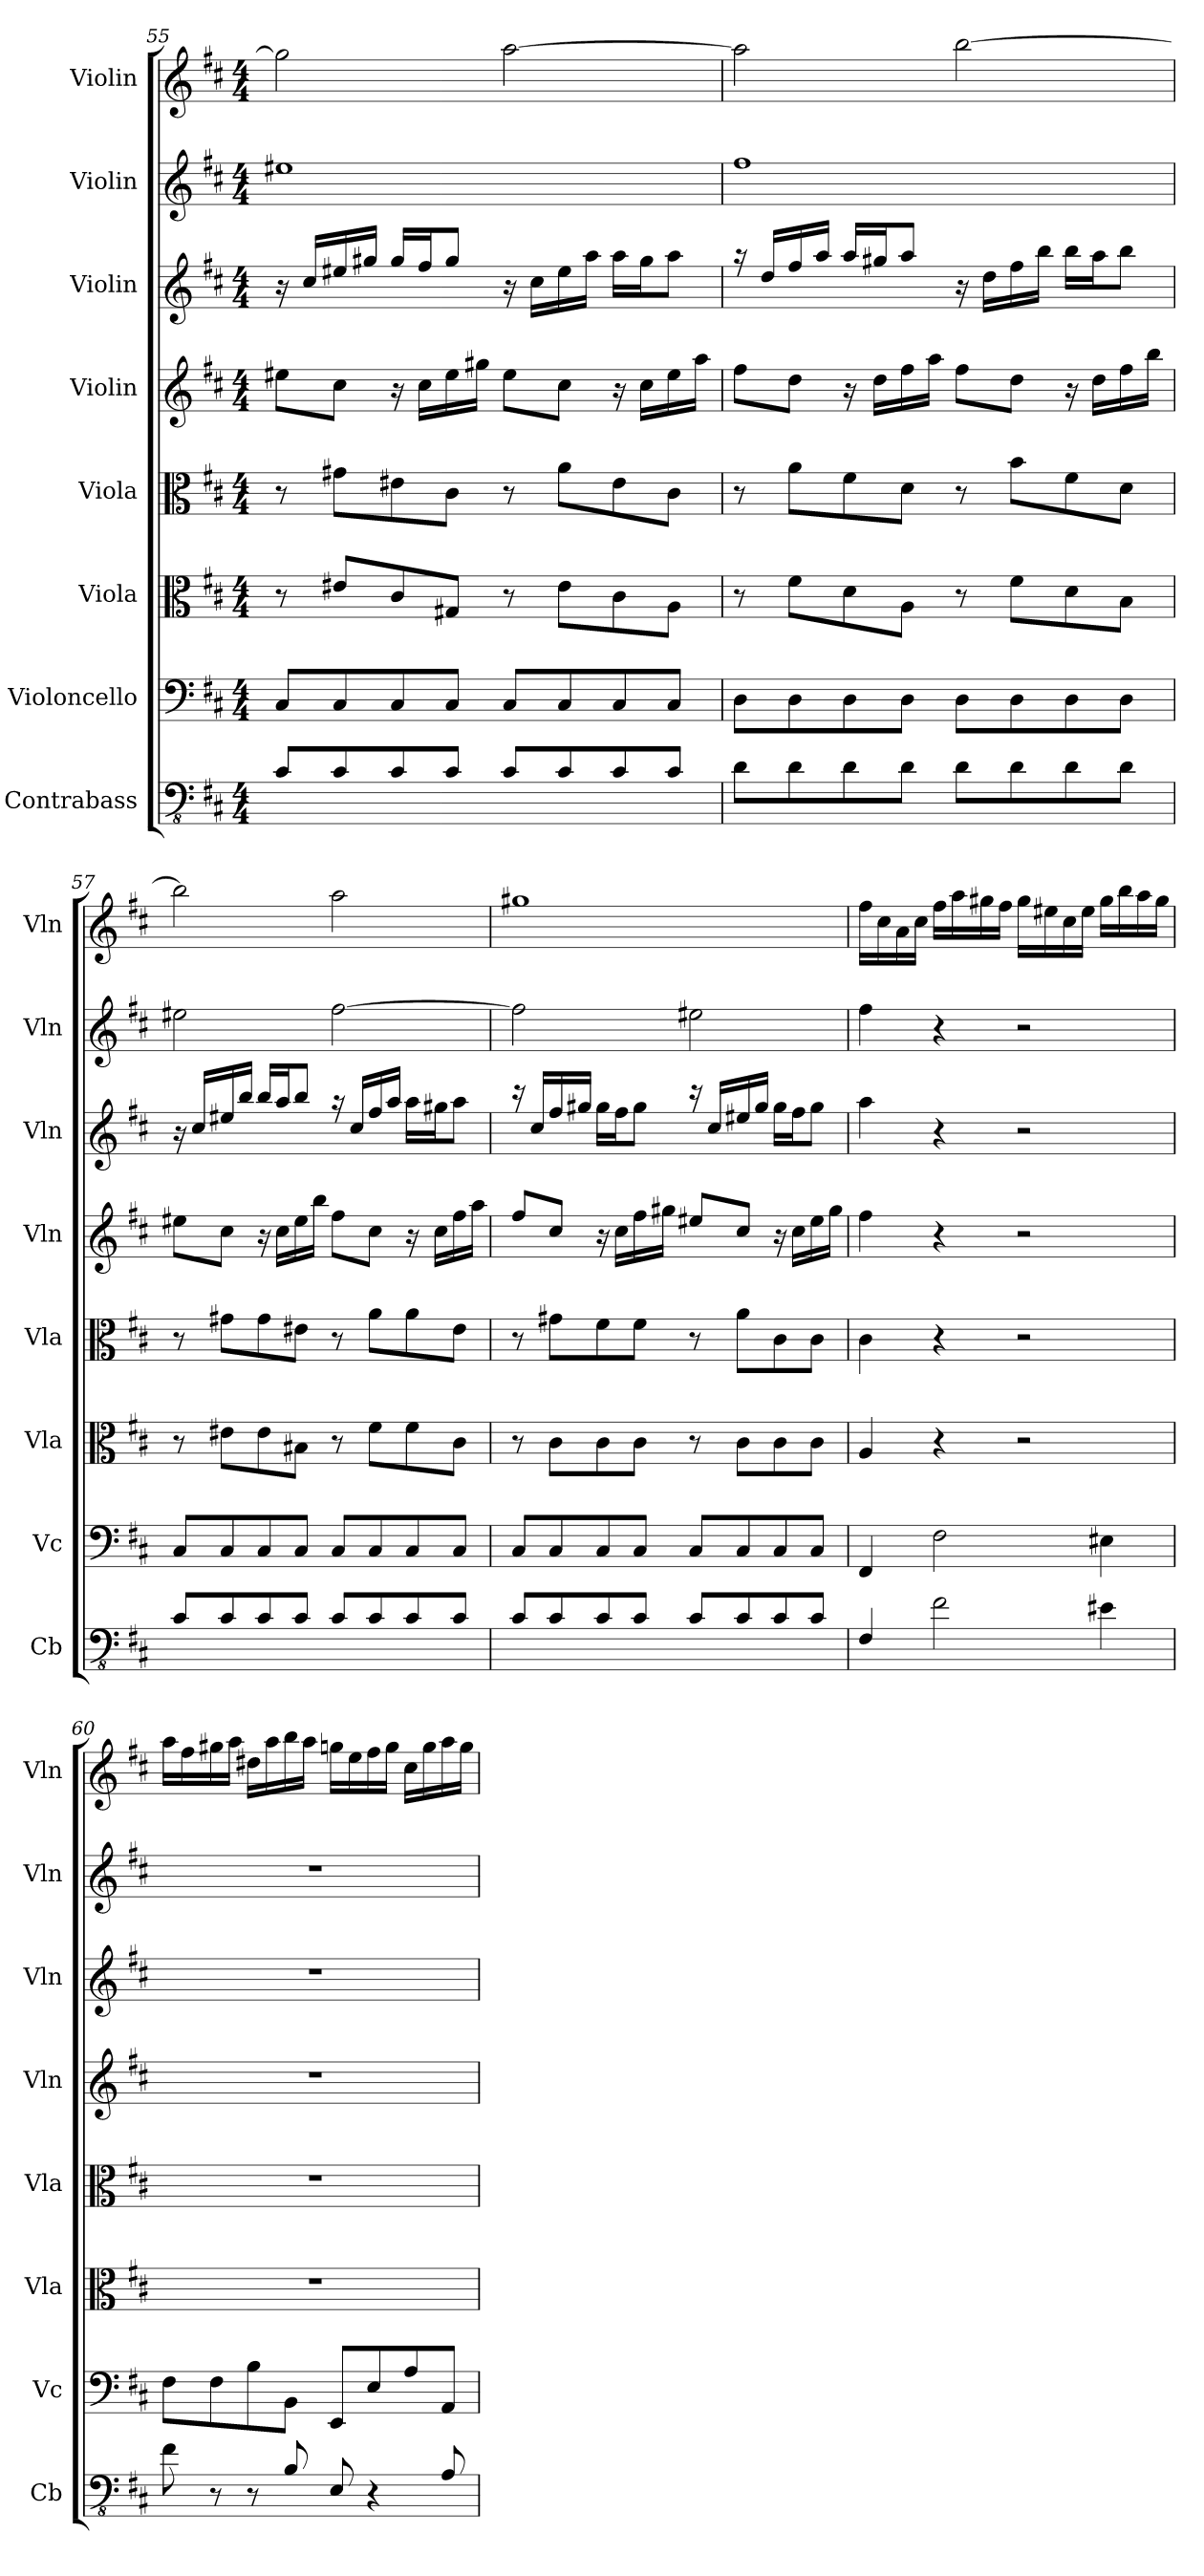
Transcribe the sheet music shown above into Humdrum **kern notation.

**kern	**kern	**kern	**kern	**kern	**kern	**kern	**kern
*part8	*part7	*part6	*part5	*part4	*part3	*part2	*part1
*staff8	*staff7	*staff6	*staff5	*staff4	*staff3	*staff2	*staff1
*I"Contrabass	*I"Violoncello	*I"Viola	*I"Viola	*I"Violin	*I"Violin	*I"Violin	*I"Violin
*I'Cb	*I'Vc	*I'Vla	*I'Vla	*I'Vln	*I'Vln	*I'Vln	*I'Vln
*clefFv4	*clefF4	*clefC3	*clefC3	*clefG2	*clefG2	*clefG2	*clefG2
*ITrd7c12	*	*	*	*	*	*	*
*k[f#c#]	*k[f#c#]	*k[f#c#]	*k[f#c#]	*k[f#c#]	*k[f#c#]	*k[f#c#]	*k[f#c#]
*M4/4	*M4/4	*M4/4	*M4/4	*M4/4	*M4/4	*M4/4	*M4/4
=55	=55	=55	=55	=55	=55	=55	=55
8CC#/L	8C#/L	8r	8r	8ee#X\L	16r	1ee#X	2gg#\]
.	.	.	.	.	16cc#/LL	.	.
8CC#/	8C#/	8e#X/L	8g#X\L	8cc#\J	16ee#X/	.	.
.	.	.	.	.	16gg#X/JJ	.	.
8CC#/	8C#/	8c#/	8e#X\	16r	16gg#/LL	.	.
.	.	.	.	16cc#\LL	16ff#/J	.	.
8CC#/J	8C#/J	8G#X/J	8c#\J	16ee#\	8gg#/J	.	.
.	.	.	.	16gg#X\JJ	.	.	.
8CC#/L	8C#/L	8r	8r	8ee#\L	16r	.	[2aa\
.	.	.	.	.	16cc#\LL	.	.
8CC#/	8C#/	8e#\L	8a\L	8cc#\J	16ee#\	.	.
.	.	.	.	.	16aa\JJ	.	.
8CC#/	8C#/	8c#\	8e#\	16r	16aa\LL	.	.
.	.	.	.	16cc#\LL	16gg#\J	.	.
8CC#/J	8C#/J	8A\J	8c#\J	16ee#\	8aa\J	.	.
.	.	.	.	16aa\JJ	.	.	.
!!LO:PB:g=z
=56	=56	=56	=56	=56	=56	=56	=56
8DD\L	8D\L	8r	8r	8ff#\L	16raa	1ff#	2aa\]
.	.	.	.	.	16dd/LL	.	.
8DD\	8D\	8f#\L	8a\L	8dd\J	16ff#/	.	.
.	.	.	.	.	16aa/JJ	.	.
8DD\	8D\	8d\	8f#\	16r	16aa/LL	.	.
.	.	.	.	16dd\LL	16gg#X/J	.	.
8DD\J	8D\J	8A\J	8d\J	16ff#\	8aa/J	.	.
.	.	.	.	16aa\JJ	.	.	.
8DD\L	8D\L	8r	8r	8ff#\L	16r	.	[2bb\
.	.	.	.	.	16dd\LL	.	.
8DD\	8D\	8f#\L	8b\L	8dd\J	16ff#\	.	.
.	.	.	.	.	16bb\JJ	.	.
8DD\	8D\	8d\	8f#\	16r	16bb\LL	.	.
.	.	.	.	16dd\LL	16aa\J	.	.
8DD\J	8D\J	8B\J	8d\J	16ff#\	8bb\J	.	.
.	.	.	.	16bb\JJ	.	.	.
=57	=57	=57	=57	=57	=57	=57	=57
8CC#/L	8C#/L	8r	8r	8ee#X\L	16r	2ee#X\	2bb\]
.	.	.	.	.	16cc#/LL	.	.
8CC#/	8C#/	8e#X\L	8g#X\L	8cc#\J	16ee#X/	.	.
.	.	.	.	.	16bb/JJ	.	.
8CC#/	8C#/	8e#\	8g#\	16r	16bb/LL	.	.
.	.	.	.	16cc#\LL	16aa/J	.	.
8CC#/J	8C#/J	8B#X\J	8e#X\J	16ee#\	8bb/J	.	.
.	.	.	.	16bb\JJ	.	.	.
8CC#/L	8C#/L	8r	8r	8ff#\L	16raa	[2ff#\	2aa\
.	.	.	.	.	16cc#/LL	.	.
8CC#/	8C#/	8f#\L	8a\L	8cc#\J	16ff#/	.	.
.	.	.	.	.	16aa/JJ	.	.
8CC#/	8C#/	8f#\	8a\	16r	16aa\LL	.	.
.	.	.	.	16cc#\LL	16gg#X\J	.	.
8CC#/J	8C#/J	8c#\J	8e#\J	16ff#\	8aa\J	.	.
.	.	.	.	16aa\JJ	.	.	.
!!LO:PB:g=z
=58	=58	=58	=58	=58	=58	=58	=58
8CC#/L	8C#/L	8r	8r	8ff#/L	16rccc	2ff#\]	1gg#X
.	.	.	.	.	16cc#/LL	.	.
8CC#/	8C#/	8c#\L	8g#X\L	8cc#/J	16ff#/	.	.
.	.	.	.	.	16gg#X/JJ	.	.
8CC#/	8C#/	8c#\	8f#\	16r	16gg#\LL	.	.
.	.	.	.	16cc#\LL	16ff#\J	.	.
8CC#/J	8C#/J	8c#\J	8f#\J	16ff#\	8gg#\J	.	.
.	.	.	.	16gg#X\JJ	.	.	.
8CC#/L	8C#/L	8r	8r	8ee#X/L	16rccc	2ee#X\	.
.	.	.	.	.	16cc#/LL	.	.
8CC#/	8C#/	8c#\L	8a\L	8cc#/J	16ee#X/	.	.
.	.	.	.	.	16gg#/JJ	.	.
8CC#/	8C#/	8c#\	8c#\	16r	16gg#\LL	.	.
.	.	.	.	16cc#\LL	16ff#\J	.	.
8CC#/J	8C#/J	8c#\J	8c#\J	16ee#\	8gg#\J	.	.
.	.	.	.	16gg#\JJ	.	.	.
=59	=59	=59	=59	=59	=59	=59	=59
4FFF#/	4FF#/	4A/	4c#\	4ff#\	4aa\	4ff#\	16ff#\LL
.	.	.	.	.	.	.	16cc#\
.	.	.	.	.	.	.	16a\
.	.	.	.	.	.	.	16cc#\JJ
2FF#\	2F#\	4r	4r	4r	4r	4r	16ff#\LL
.	.	.	.	.	.	.	16aa\
.	.	.	.	.	.	.	16gg#X\
.	.	.	.	.	.	.	16ff#\JJ
.	.	2r	2r	2r	2r	2r	16gg#\LL
.	.	.	.	.	.	.	16ee#X\
.	.	.	.	.	.	.	16cc#\
.	.	.	.	.	.	.	16ee#\JJ
4EE#X\	4E#X\	.	.	.	.	.	16gg#\LL
.	.	.	.	.	.	.	16bb\
.	.	.	.	.	.	.	16aa\
.	.	.	.	.	.	.	16gg#\JJ
!!LO:PB:g=z
=60	=60	=60	=60	=60	=60	=60	=60
8FF#\	8F#\L	1r	1r	1r	1r	1r	16aa\LL
.	.	.	.	.	.	.	16ff#\
8r	8F#\	.	.	.	.	.	16gg#X\
.	.	.	.	.	.	.	16aa\JJ
8r	8B\	.	.	.	.	.	16dd#X\LL
.	.	.	.	.	.	.	16aa\
8BBB/	8BB\J	.	.	.	.	.	16bb\
.	.	.	.	.	.	.	16aa\JJ
8EEE/	8EE/L	.	.	.	.	.	16ggn\LL
.	.	.	.	.	.	.	16ee\
4r	8E/	.	.	.	.	.	16ff#\
.	.	.	.	.	.	.	16gg\JJ
.	8A/	.	.	.	.	.	16cc#\LL
.	.	.	.	.	.	.	16gg\
8AAA/	8AA/J	.	.	.	.	.	16aa\
.	.	.	.	.	.	.	16gg\JJ
=	=	=	=	=	=	=	=
*-	*-	*-	*-	*-	*-	*-	*-
